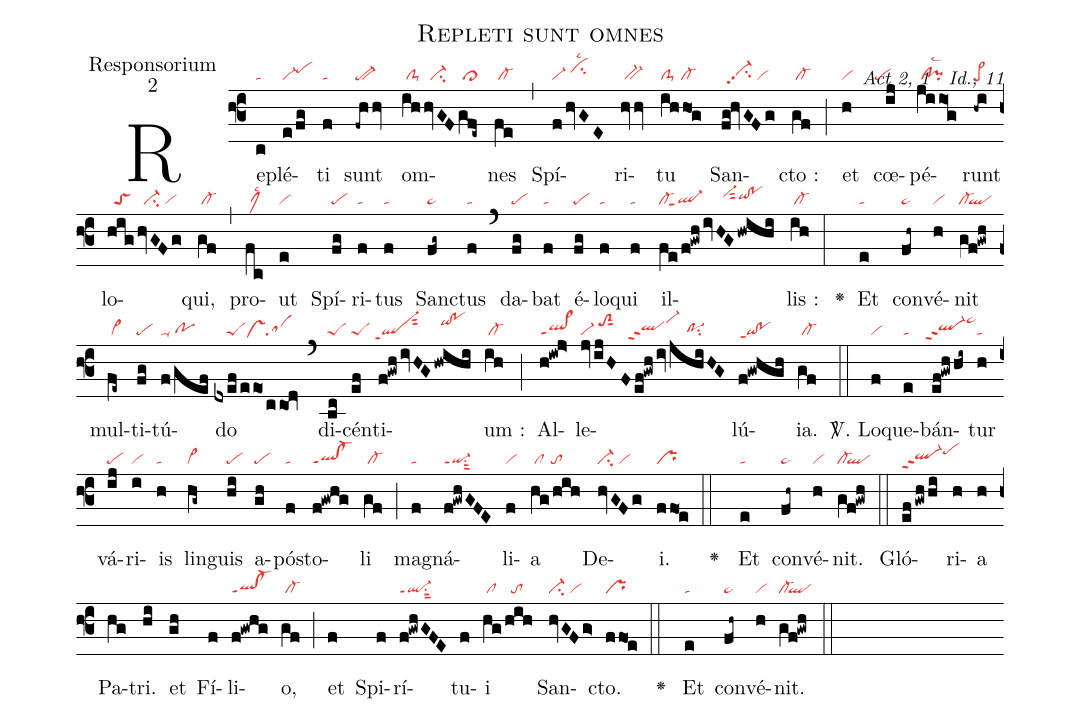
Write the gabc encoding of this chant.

name:Repleti sunt omnes;
office-part:Responsorium;
mode:2;
commentary:Act 2, 1 ꝟ Id., 11;
nabc-lines:1;
%%
(f3)Re(c|ta)plé(e/fg|vi-pehi)ti(f|ta) sunt(-fh/hv|pe-````vi-) om(ih|/clS-|/hvGF|//ci-|gfe~|/cl>)nes(fe|/cl-) (,)
Spí(f/hvGE|vi-/cihilsc2)ri(hvv|/bv-)tu(ih/ho1g|clS-/cl-) San(fg!hvGFg|//vi-hhpp2su2/vi)cto :(gf|/cl-) (;)
et(h|vi) cœ(ij|```pe)pé(ji/io1g|/cl!pilsc2)runt(-hi|pe>) lo(hig|//toS|hvGFg|//ci-/vi)qui,(gf|/cl-) (,)
pro(fc|/clMhglsc2)ut(e|vi) Spí(fg|pe)ri(f|ta)tus(f|ta) San(fg~|pe~)ctus(f|ta) (`)
da(fg|pe)bat(f|ta) é(fg|pe)lo(f|ta)qui(f|ta) il(fe/f!gwh|cl-``ql-heppt1|/ivHGhwihi|//////vi-hisut2qihh!pohh)lis :(ih|/cl-) (:)

<v>\greheightstar</v>()
Et(e|ta) con(fh~|pe~)vé(h|vi)nit(gf!gwh|cl-``ql)
mul(fe~|/cl~)ti(fg|pe)tú(f/gef|ta-/pohg)do(dxef|////peS|/eeo1|//vshe|/cco1d|sa) (`)
di(bc|peS)cén(ef|peS)ti(f!gwh/ivHG|`qlhdppt1`vi-hksut2|hwihi|//qihj!pohj)um :(ih|/cl-) (;)
Al(h!iw!j>|ql>ppt1)le(jv/ijHF|vi-/toS2hjsut1|ef!gwh/iv|``qlhhppt2vi-hk|jhiHG|/////po-1hgsu2)lú(f!gwhgh|qi!poppt1)ia.(gf|/cl-) (::)

<sp>V/</sp>.
Lo(f|vi)que(e|ta)bán(ef!gwhhi~|``ql-hhppt2pe~hk)tur(h|ta) vá(ij|pe)ri(i|vi)is(h|ta)
lin(hg~|cl~)guis(hi|pe) a(gh|pe)pó(f|ta)sto(f!gwhg|ql!cl-ppt1)li(gf|/cl-) (;)
ma(f|ta)gná(f!gwhGFE|qi-ppt1su1sut2)li(f|vi)a(hg/hih|/cl//to) De(hvGFg|ci-/vi)i.(ffo1e|pr) (::)

<v>\greheightstar</v>() Et(e|ta) con(fh~|pe~)vé(h|vi)nit.(gf!gwh|cl-``ql) (::)

Gló(efgwhhi|ql-hhppt2pehj)ri(h)a(h) Pa(hg)tri.(hi)
et(gh) Fí(f)li(f!gwhg|ql!cl-ppt1)o,(gf|/cl-) (;)
et(f) Spi(f)rí(f!gwhGFE|ql-ppt1su1sut2)tu(f)i(hg|/cl|/hih|//to) San(hvGFg>|ci-/vi)cto.(ffo1e|pr) (::)

<v>\greheightstar</v>() Et(e|ta) con(fh~|pe~)vé(h|vi)nit.(gf!gwh|cl-``ql) (::)
